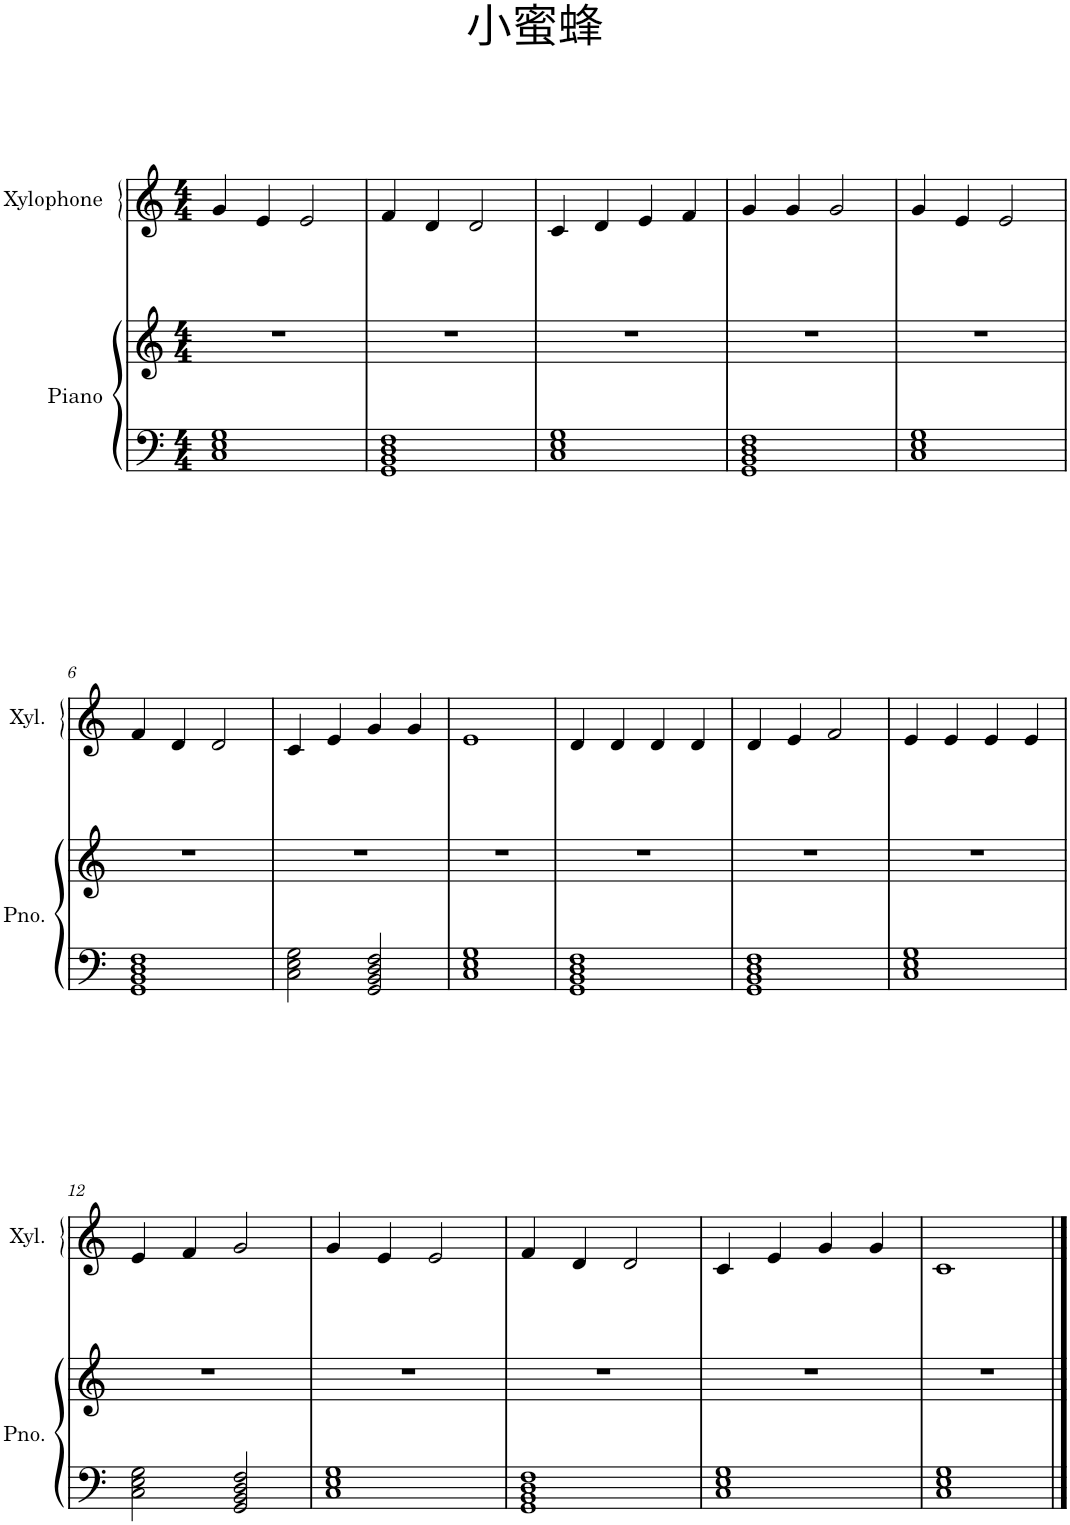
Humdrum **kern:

**kern	**kern	**kern
*part2	*part2	*part1
*staff3	*staff2	*staff1
*I"Piano	*	*I"Xylophone
*I'Pno.	*	*I'Xyl.
*clefF4	*clefG2	*clefG2
*	*	*Trd-7c-12
*k[]	*k[]	*k[]
*M4/4	*M4/4	*M4/4
=1	=1	=1
1C 1E 1G	1r	4g/
.	.	4e/
.	.	2e/
=2	=2	=2
1GG 1BB 1D 1F	1r	4f/
.	.	4d/
.	.	2d/
=3	=3	=3
1C 1E 1G	1r	4c/
.	.	4d/
.	.	4e/
.	.	4f/
=4	=4	=4
1GG 1BB 1D 1F	1r	4g/
.	.	4g/
.	.	2g/
=5	=5	=5
1C 1E 1G	1r	4g/
.	.	4e/
.	.	2e/
!!LO:LB:g=z
=6	=6	=6
1GG 1BB 1D 1F	1r	4f/
.	.	4d/
.	.	2d/
=7	=7	=7
2C\ 2E\ 2G\	1r	4c/
.	.	4e/
2GG/ 2BB/ 2D/ 2F/	.	4g/
.	.	4g/
=8	=8	=8
1C 1E 1G	1r	1e
=9	=9	=9
1GG 1BB 1D 1F	1r	4d/
.	.	4d/
.	.	4d/
.	.	4d/
=10	=10	=10
1GG 1BB 1D 1F	1r	4d/
.	.	4e/
.	.	2f/
=11	=11	=11
1C 1E 1G	1r	4e/
.	.	4e/
.	.	4e/
.	.	4e/
!!LO:LB:g=z
=12	=12	=12
2C\ 2E\ 2G\	1r	4e/
.	.	4f/
2GG/ 2BB/ 2D/ 2F/	.	2g/
=13	=13	=13
1C 1E 1G	1r	4g/
.	.	4e/
.	.	2e/
=14	=14	=14
1GG 1BB 1D 1F	1r	4f/
.	.	4d/
.	.	2d/
=15	=15	=15
1C 1E 1G	1r	4c/
.	.	4e/
.	.	4g/
.	.	4g/
=16	=16	=16
1C 1E 1G	1r	1c
==	==	==
*-	*-	*-
